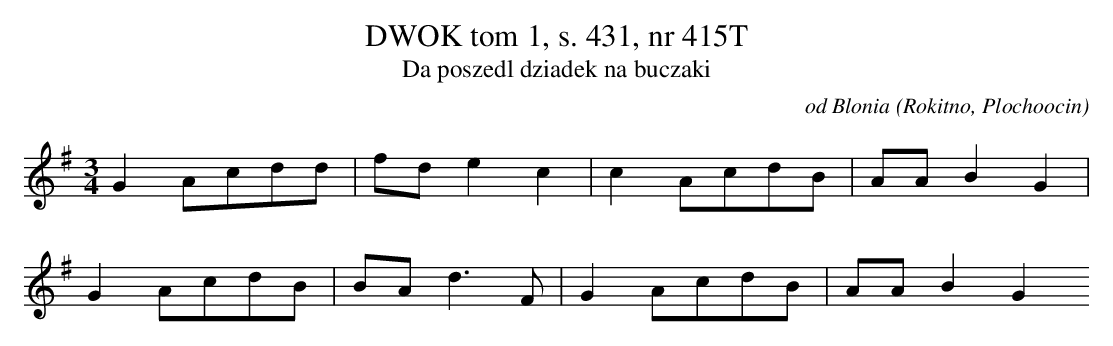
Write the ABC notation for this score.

X:1
T: DWOK tom 1, s. 431, nr 415T
T: Da poszedl dziadek na buczaki
O: od Blonia (Rokitno, Plochoocin)
M: 3/4
L: 1/8
K: G
G2Acdd | fde2c2 | c2AcdB | AAB2G2 |
G2AcdB | BAd3F | G2AcdB | AAB2G2
